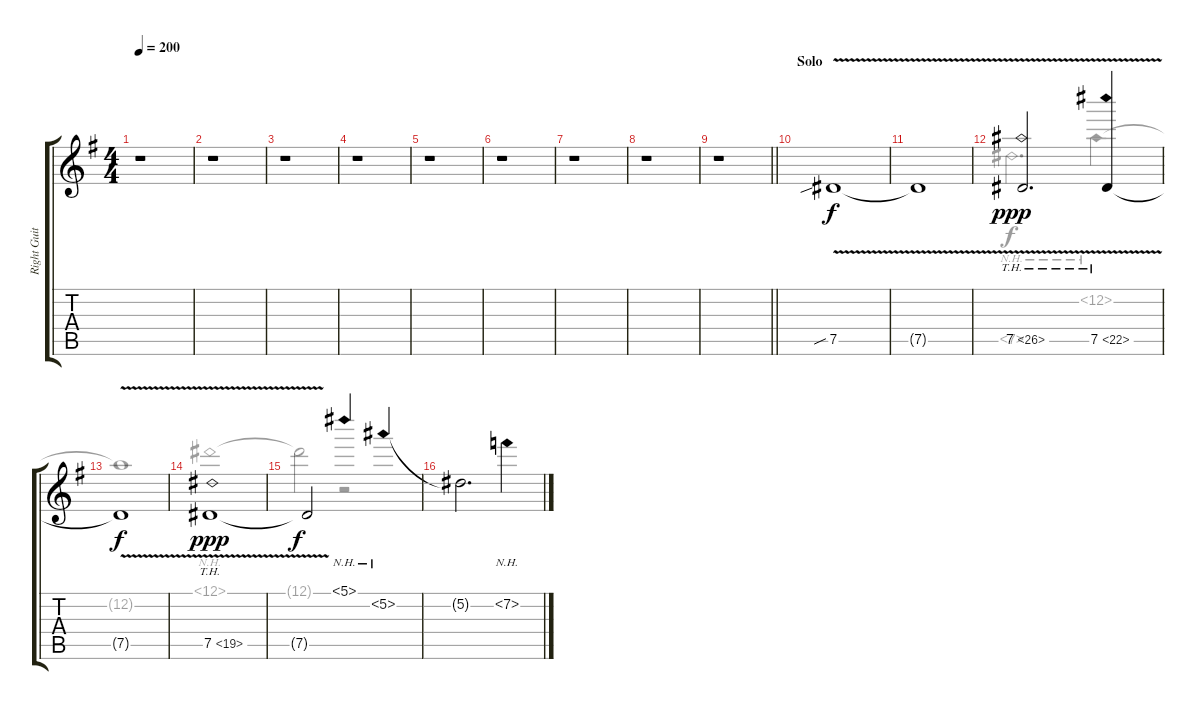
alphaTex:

\track ("Right Guitar" "Right Guit") {instrument distortionguitar}
\staff {score tabs}
\tuning (Eb4 Bb3 Gb3 Db3 Ab2 Eb2) {hide}
\voice
\ts (4 4)
\tempo 200
\clef g2
\ks g
r.1{dy f} |
r.1 |
r.1 |
r.1 |
r.1 |
r.1 |
r.1 |
r.1 |
\barLineRight lightlight
r.1 |
\section ("" "Solo")
7.5{v sib}.1 |
7.5{t}.1 |
7.5{th 19 v}.2{d dy ppp} 7.5{th 15 v}.4 |
7.5{t}.1{dy f} |
7.5{th 12 v}.1{dy ppp} |
7.5{t}.2{dy f} 5.1{nh}.4 5.2{nh}.4 |
5.2{t}.2{d} 7.2{nh}.4
\voice
\clef g2
\ottava regular
\simile none
\ks g
|
|
|
|
|
|
|
|
\barLineRight lightlight
|
|
|
7.5{nh}.2{d} 12.2{nh}.4 |
12.2{t}.1 |
12.1{nh}.1 |
12.1{t}.2 r.2 |
